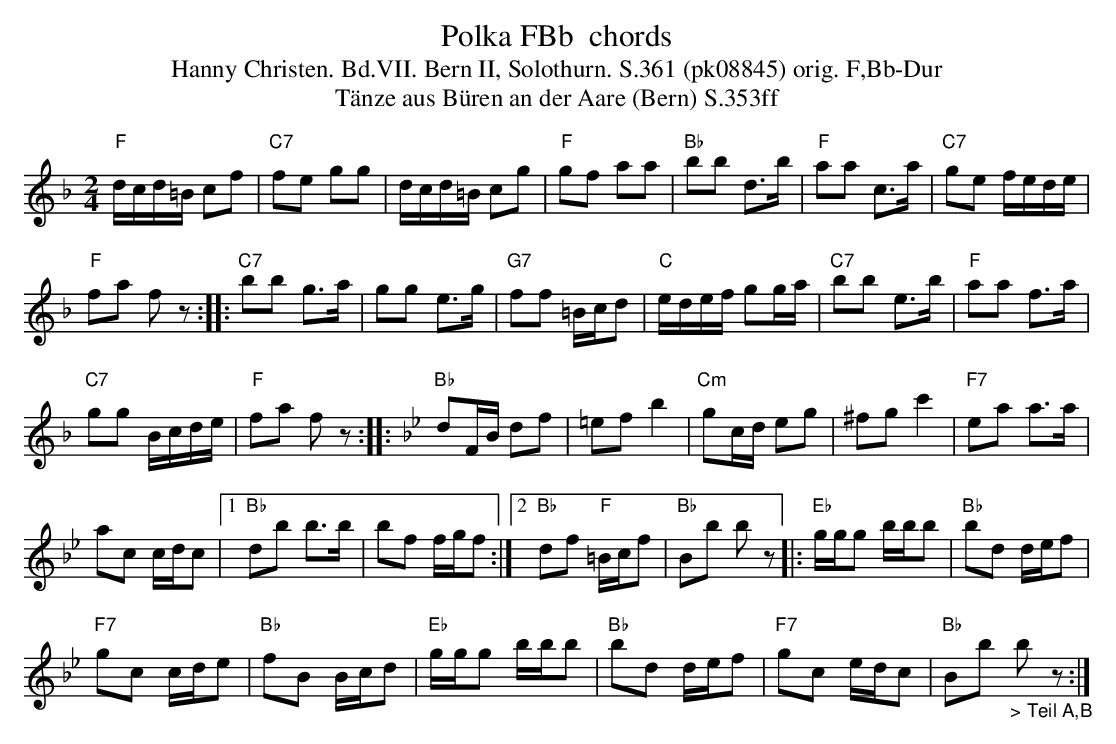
X:1
T: Polka FBb  chords
T:Hanny Christen. Bd.VII. Bern II, Solothurn. S.361 (pk08845) orig. F,Bb-Dur
T: T\"anze aus B\"uren an der Aare (Bern) S.353ff
M:2/4
L:1/8
K:F %%MIDI gchordon
"F"d/c/d/=B/ cf | "C7"fe gg | d/c/d/=B/ cg | "F"gf aa | "Bb"bb d>b | "F"aa c>a | "C7"ge f/e/d/e/ |
"F"fa fz :: "C7"bb g>a | gg e>g | "G7"ff =B/c/d | "C"e/d/e/f/ gg/a/ | "C7"bb e>b | "F"aa f>a |
"C7"gg B/c/d/e/ | "F"fa fz :: [K:Bb]"Bb"dF/B/ df | =ef b2 | "Cm"gc/d/ eg | ^fg c'2 | "F7"ea a>a |
ac c/d/c |1 "Bb"db b>b | bf f/g/f :|2 "Bb"df "F"=B/c/f | "Bb"Bb bz |: "Eb"g/g/g b/b/b | "Bb"bd d/e/f |
"F7"gc c/d/e | "Bb"fB B/c/d | "Eb"g/g/g b/b/b | "Bb"bd d/e/f | "F7"gc e/d/c | "Bb"Bb"_> Teil A,B" bz :|
